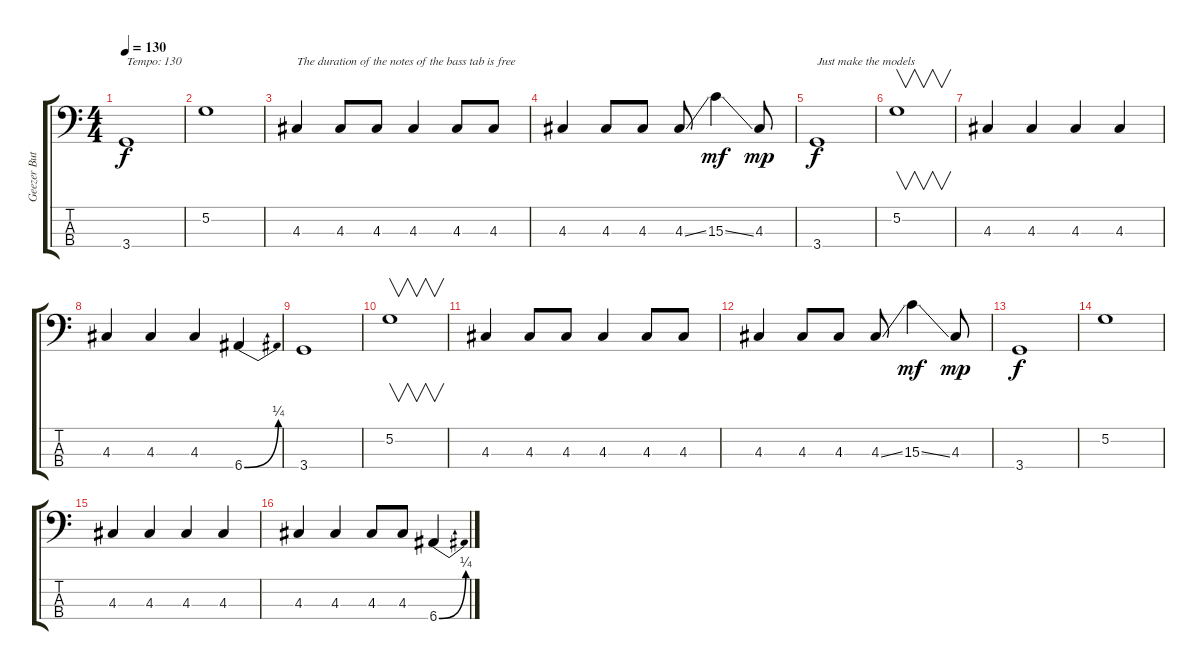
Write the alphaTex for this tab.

\track ("Geezer Butler" "Geezer But") {instrument slapbass2}
\staff {score tabs}
\tuning (G2 D2 A1 E1) {hide}
\ts (4 4)
\tempo 130
\clef f4
\ks c
3.4.1{txt "Tempo: 130" dy f instrument slapbass2} |
5.2.1 |
4.3.4{txt "The duration of the notes of the bass tab is free"} 4.3.8 4.3.8 4.3.4 4.3.8 4.3.8 |
4.3.4 4.3.8 4.3.8 4.3{ss}.8 15.3{ss}.4{dy mf} 4.3.8{dy mp} |
3.4.1{txt "Just make the models" dy f} |
5.2.1{v} |
4.3.4 4.3.4 4.3.4 4.3.4 |
4.3.4 4.3.4 4.3.4 6.4{be (bend 0 0 60 1)}.4 |
3.4.1 |
5.2.1{v} |
4.3.4 4.3.8 4.3.8 4.3.4 4.3.8 4.3.8 |
4.3.4 4.3.8 4.3.8 4.3{ss}.8 15.3{ss}.4{dy mf} 4.3.8{dy mp} |
3.4.1{dy f} |
5.2.1 |
4.3.4 4.3.4 4.3.4 4.3.4 |
4.3.4 4.3.4 4.3.8 4.3.8 6.4{be (bend 0 0 60 1)}.4
